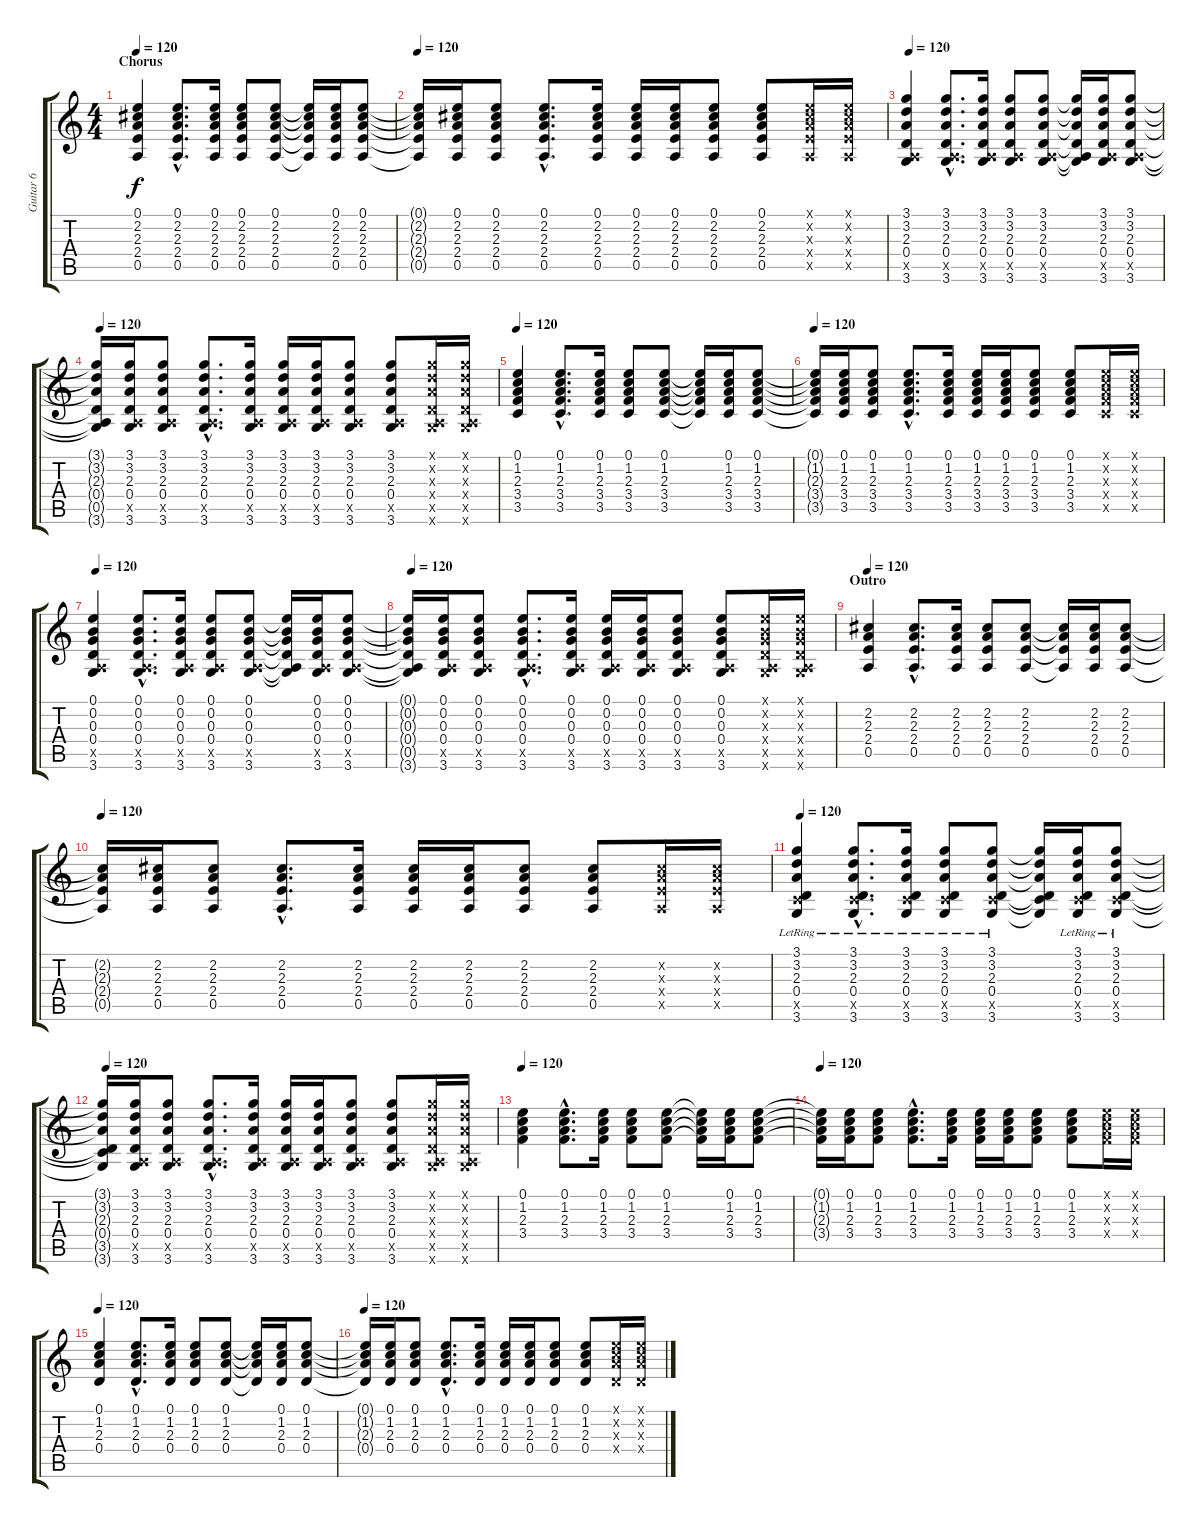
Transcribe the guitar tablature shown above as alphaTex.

\track ("Guitar 6" "Guitar 6") {instrument acousticguitarnylon}
\staff {score tabs}
\tuning (E4 B3 G3 D3 A2 E2) {hide}
\ts (4 4)
\section ("" "Chorus")
\tempo 120
\clef g2
\ks c
(0.1 2.2 2.3 2.4 0.5).4{dy f} (0.1{hac} 2.2{hac} 2.3{hac} 2.4{hac} 0.5{hac}).8{d} (0.1 2.2 2.3 2.4 0.5).16 (0.1 2.2 2.3 2.4 0.5).8 (0.1 2.2 2.3 2.4 0.5).8 (0.1{t} 2.2{t} 2.3{t} 2.4{t} 0.5{t}).16 (0.1 2.2 2.3 2.4 0.5).16 (0.1 2.2 2.3 2.4 0.5).8 |
\tempo 120
(0.1{t} 2.2{t} 2.3{t} 2.4{t} 0.5{t}).16 (0.1 2.2 2.3 2.4 0.5).16 (0.1 2.2 2.3 2.4 0.5).8 (0.1{hac} 2.2{hac} 2.3{hac} 2.4{hac} 0.5{hac}).8{d} (0.1 2.2 2.3 2.4 0.5).16 (0.1 2.2 2.3 2.4 0.5).16 (0.1 2.2 2.3 2.4 0.5).16 (0.1 2.2 2.3 2.4 0.5).8 (0.1 2.2 2.3 2.4 0.5).8 (0.1{x} 2.2{x} 2.3{x} 2.4{x} 0.5{x}).16 (0.1{x} 2.2{x} 2.3{x} 2.4{x} 0.5{x}).16 |
\tempo 120
(3.1 3.2 2.3 0.4 0.5{x} 3.6).4 (3.1{hac} 3.2{hac} 2.3{hac} 0.4{hac} 0.5{hac x} 3.6{hac}).8{d} (3.1 3.2 2.3 0.4 0.5{x} 3.6).16 (3.1 3.2 2.3 0.4 0.5{x} 3.6).8 (3.1 3.2 2.3 0.4 0.5{x} 3.6).8 (3.1{t} 3.2{t} 2.3{t} 0.4{t} 0.5{t} 3.6{t}).16 (3.1 3.2 2.3 0.4 0.5{x} 3.6).16 (3.1 3.2 2.3 0.4 0.5{x} 3.6).8 |
\tempo 120
(3.1{t} 3.2{t} 2.3{t} 0.4{t} 0.5{t} 3.6{t}).16 (3.1 3.2 2.3 0.4 0.5{x} 3.6).16 (3.1 3.2 2.3 0.4 0.5{x} 3.6).8 (3.1{hac} 3.2{hac} 2.3{hac} 0.4{hac} 0.5{hac x} 3.6{hac}).8{d} (3.1 3.2 2.3 0.4 0.5{x} 3.6).16 (3.1 3.2 2.3 0.4 0.5{x} 3.6).16 (3.1 3.2 2.3 0.4 0.5{x} 3.6).16 (3.1 3.2 2.3 0.4 0.5{x} 3.6).8 (3.1 3.2 2.3 0.4 0.5{x} 3.6).8 (3.1{x} 3.2{x} 2.3{x} 0.4{x} 0.5{x} 3.6{x}).16 (3.1{x} 3.2{x} 2.3{x} 0.4{x} 0.5{x} 3.6{x}).16 |
\tempo 120
(0.1 1.2 2.3 3.4 3.5).4 (0.1{hac} 1.2{hac} 2.3{hac} 3.4{hac} 3.5{hac}).8{d} (0.1 1.2 2.3 3.4 3.5).16 (0.1 1.2 2.3 3.4 3.5).8 (0.1 1.2 2.3 3.4 3.5).8 (0.1{t} 1.2{t} 2.3{t} 3.4{t} 3.5{t}).16 (0.1 1.2 2.3 3.4 3.5).16 (0.1 1.2 2.3 3.4 3.5).8 |
\tempo 120
(0.1{t} 1.2{t} 2.3{t} 3.4{t} 3.5{t}).16 (0.1 1.2 2.3 3.4 3.5).16 (0.1 1.2 2.3 3.4 3.5).8 (0.1{hac} 1.2{hac} 2.3{hac} 3.4{hac} 3.5{hac}).8{d} (0.1 1.2 2.3 3.4 3.5).16 (0.1 1.2 2.3 3.4 3.5).16 (0.1 1.2 2.3 3.4 3.5).16 (0.1 1.2 2.3 3.4 3.5).8 (0.1 1.2 2.3 3.4 3.5).8 (0.1{x} 1.2{x} 2.3{x} 3.4{x} 3.5{x}).16 (0.1{x} 1.2{x} 2.3{x} 3.4{x} 3.5{x}).16 |
\tempo 120
(0.1 0.2 0.3 0.4 0.5{x} 3.6).4 (0.1{hac} 0.2{hac} 0.3{hac} 0.4{hac} 0.5{hac x} 3.6{hac}).8{d} (0.1 0.2 0.3 0.4 0.5{x} 3.6).16 (0.1 0.2 0.3 0.4 0.5{x} 3.6).8 (0.1 0.2 0.3 0.4 0.5{x} 3.6).8 (0.1{t} 0.2{t} 0.3{t} 0.4{t} 0.5{t} 3.6{t}).16 (0.1 0.2 0.3 0.4 0.5{x} 3.6).16 (0.1 0.2 0.3 0.4 0.5{x} 3.6).8 |
\tempo 120
(0.1{t} 0.2{t} 0.3{t} 0.4{t} 0.5{t} 3.6{t}).16 (0.1 0.2 0.3 0.4 0.5{x} 3.6).16 (0.1 0.2 0.3 0.4 0.5{x} 3.6).8 (0.1{hac} 0.2{hac} 0.3{hac} 0.4{hac} 0.5{hac x} 3.6{hac}).8{d} (0.1 0.2 0.3 0.4 0.5{x} 3.6).16 (0.1 0.2 0.3 0.4 0.5{x} 3.6).16 (0.1 0.2 0.3 0.4 0.5{x} 3.6).16 (0.1 0.2 0.3 0.4 0.5{x} 3.6).8 (0.1 0.2 0.3 0.4 0.5{x} 3.6).8 (0.1{x} 0.2{x} 0.3{x} 0.4{x} 0.5{x} 3.6{x}).16 (0.1{x} 0.2{x} 0.3{x} 0.4{x} 0.5{x} 3.6{x}).16 |
\section ("" "Outro")
\tempo 120
(2.2 2.3 2.4 0.5).4 (2.2{hac} 2.3{hac} 2.4{hac} 0.5{hac}).8{d} (2.2 2.3 2.4 0.5).16 (2.2 2.3 2.4 0.5).8 (2.2 2.3 2.4 0.5).8 (2.2{t} 2.3{t} 2.4{t} 0.5{t}).16 (2.2 2.3 2.4 0.5).16 (2.2 2.3 2.4 0.5).8 |
\tempo 120
(2.2{t} 2.3{t} 2.4{t} 0.5{t}).16 (2.2 2.3 2.4 0.5).16 (2.2 2.3 2.4 0.5).8 (2.2{hac} 2.3{hac} 2.4{hac} 0.5{hac}).8{d} (2.2 2.3 2.4 0.5).16 (2.2 2.3 2.4 0.5).16 (2.2 2.3 2.4 0.5).16 (2.2 2.3 2.4 0.5).8 (2.2 2.3 2.4 0.5).8 (2.2{x} 2.3{x} 2.4{x} 0.5{x}).16 (2.2{x} 2.3{x} 2.4{x} 0.5{x}).16 |
\tempo 120
(3.1{lr} 3.2{lr} 2.3{lr} 0.4{lr} 3.5{x} 3.6{lr}).4 (3.1{hac lr} 3.2{hac lr} 2.3{hac lr} 0.4{hac lr} 3.5{hac x} 3.6{hac lr}).8{d} (3.1{lr} 3.2{lr} 2.3{lr} 0.4{lr} 3.5{x} 3.6{lr}).16 (3.1{lr} 3.2{lr} 2.3{lr} 0.4{lr} 3.5{x} 3.6{lr}).8 (3.1{lr} 3.2{lr} 2.3{lr} 0.4{lr} 3.5{x} 3.6{lr}).8 (3.1{t} 3.2{t} 2.3{t} 0.4{t} 3.5{t} 3.6{t}).16 (3.1{lr} 3.2{lr} 2.3{lr} 0.4{lr} 3.5{x} 3.6{lr}).16 (3.1{lr} 3.2{lr} 2.3{lr} 0.4{lr} 3.5{x} 3.6{lr}).8 |
\tempo 120
(3.1{t} 3.2{t} 2.3{t} 0.4{t} 3.5{t} 3.6{t}).16 (3.1 3.2 2.3 0.4 0.5{x} 3.6).16 (3.1 3.2 2.3 0.4 0.5{x} 3.6).8 (3.1{hac} 3.2{hac} 2.3{hac} 0.4{hac} 0.5{hac x} 3.6{hac}).8{d} (3.1 3.2 2.3 0.4 0.5{x} 3.6).16 (3.1 3.2 2.3 0.4 0.5{x} 3.6).16 (3.1 3.2 2.3 0.4 0.5{x} 3.6).16 (3.1 3.2 2.3 0.4 0.5{x} 3.6).8 (3.1 3.2 2.3 0.4 0.5{x} 3.6).8 (3.1{x} 3.2{x} 2.3{x} 0.4{x} 0.5{x} 3.6{x}).16 (3.1{x} 3.2{x} 2.3{x} 0.4{x} 0.5{x} 3.6{x}).16 |
\tempo 120
(0.1 1.2 2.3 3.4).4 (0.1{hac} 1.2{hac} 2.3{hac} 3.4{hac}).8{d} (0.1 1.2 2.3 3.4).16 (0.1 1.2 2.3 3.4).8 (0.1 1.2 2.3 3.4).8 (0.1{t} 1.2{t} 2.3{t} 3.4{t}).16 (0.1 1.2 2.3 3.4).16 (0.1 1.2 2.3 3.4).8 |
\tempo 120
(0.1{t} 1.2{t} 2.3{t} 3.4{t}).16 (0.1 1.2 2.3 3.4).16 (0.1 1.2 2.3 3.4).8 (0.1{hac} 1.2{hac} 2.3{hac} 3.4{hac}).8{d} (0.1 1.2 2.3 3.4).16 (0.1 1.2 2.3 3.4).16 (0.1 1.2 2.3 3.4).16 (0.1 1.2 2.3 3.4).8 (0.1 1.2 2.3 3.4).8 (0.1{x} 1.2{x} 2.3{x} 3.4{x}).16 (0.1{x} 1.2{x} 2.3{x} 3.4{x}).16 |
\tempo 120
(0.1 1.2 2.3 0.4).4 (0.1{hac} 1.2{hac} 2.3{hac} 0.4{hac}).8{d} (0.1 1.2 2.3 0.4).16 (0.1 1.2 2.3 0.4).8 (0.1 1.2 2.3 0.4).8 (0.1{t} 1.2{t} 2.3{t} 0.4{t}).16 (0.1 1.2 2.3 0.4).16 (0.1 1.2 2.3 0.4).8 |
\tempo 120
(0.1{t} 1.2{t} 2.3{t} 0.4{t}).16 (0.1 1.2 2.3 0.4).16 (0.1 1.2 2.3 0.4).8 (0.1{hac} 1.2{hac} 2.3{hac} 0.4{hac}).8{d} (0.1 1.2 2.3 0.4).16 (0.1 1.2 2.3 0.4).16 (0.1 1.2 2.3 0.4).16 (0.1 1.2 2.3 0.4).8 (0.1 1.2 2.3 0.4).8 (0.1{x} 1.2{x} 2.3{x} 0.4{x}).16 (0.1{x} 1.2{x} 2.3{x} 0.4{x}).16
